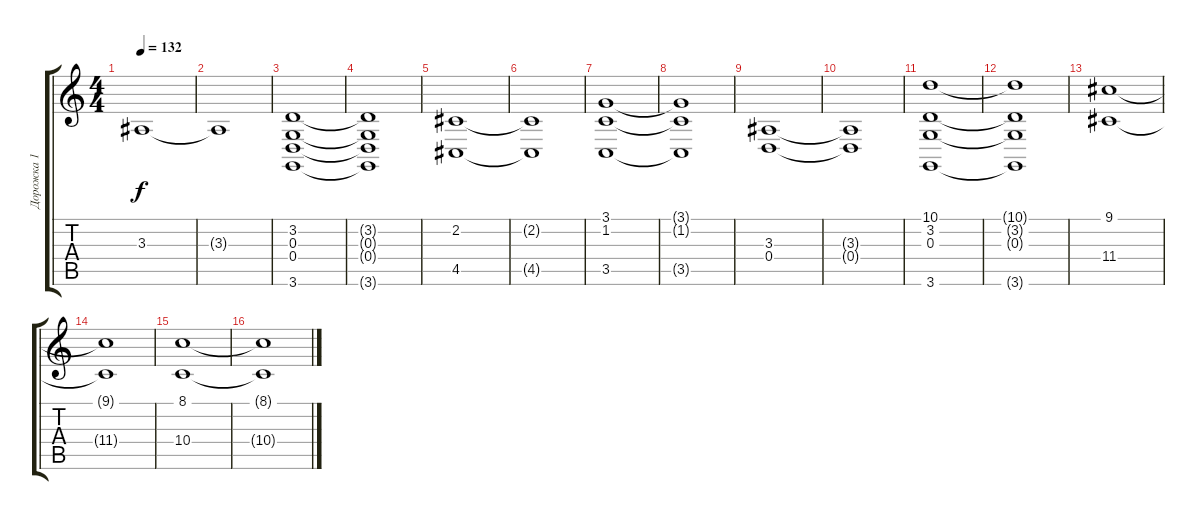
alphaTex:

\track ("Дорожка 1" "Дорожка 1") {instrument stringensemble1}
\staff {score tabs}
\tuning (E4 B3 G3 D3 A2 E2) {hide}
\ts (4 4)
\tempo 132
\clef g2
\ks c
3.3.1{dy f} |
3.3{t}.1 |
(3.2 0.3 0.4 3.6).1 |
(3.2{t} 0.3{t} 0.4{t} 3.6{t}).1 |
(2.2 4.5).1 |
(2.2{t} 4.5{t}).1 |
(3.1 1.2 3.5).1 |
(3.1{t} 1.2{t} 3.5{t}).1 |
(3.3 0.4).1 |
(3.3{t} 0.4{t}).1 |
(10.1 3.2 0.3 3.6).1 |
(10.1{t} 3.2{t} 0.3{t} 3.6{t}).1 |
(9.1 11.4).1 |
(9.1{t} 11.4{t}).1 |
(8.1 10.4).1 |
(8.1{t} 10.4{t}).1
